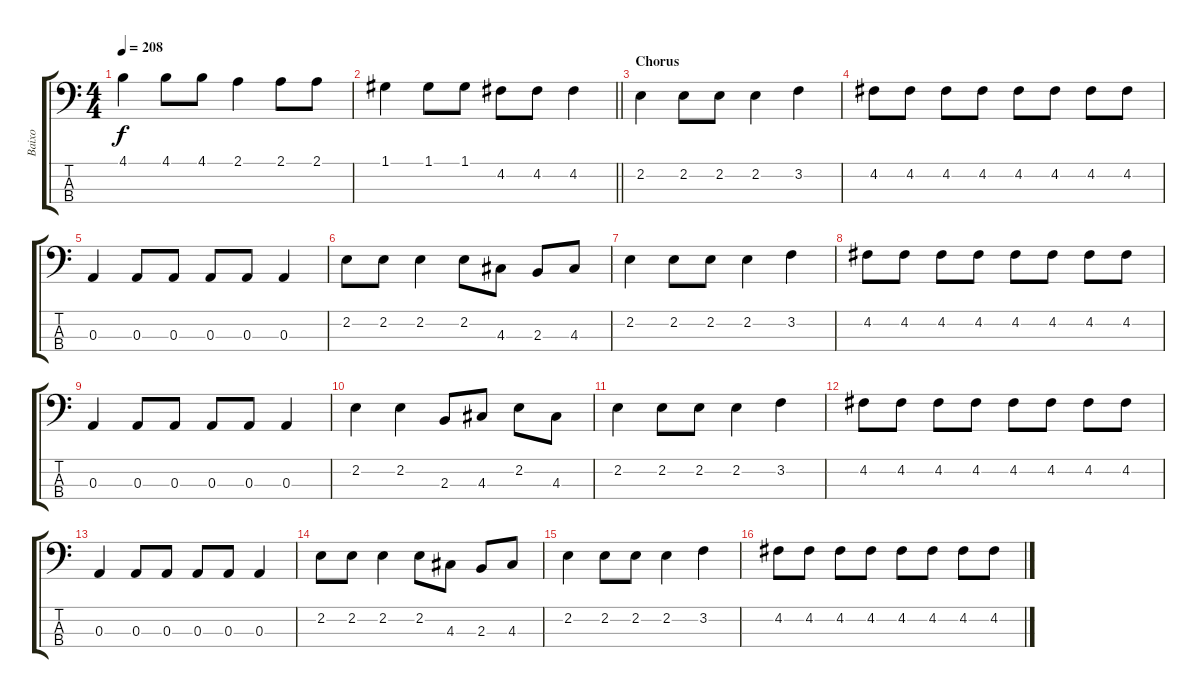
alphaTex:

\track ("Baixo" "Baixo") {instrument electricbasspick}
\staff {score tabs}
\tuning (G2 D2 A1 E1) {hide}
\ts (4 4)
\tempo 208
\clef f4
\ks c
4.1.4{dy f} 4.1.8 4.1.8 2.1.4 2.1.8 2.1.8 |
\barLineRight lightlight
1.1.4 1.1.8 1.1.8 4.2.8 4.2.8 4.2.4 |
\section ("" "Chorus")
2.2.4 2.2.8 2.2.8 2.2.4 3.2.4 |
4.2.8 4.2.8 4.2.8 4.2.8 4.2.8 4.2.8 4.2.8 4.2.8 |
0.3.4 0.3.8 0.3.8 0.3.8 0.3.8 0.3.4 |
2.2.8 2.2.8 2.2.4 2.2.8 4.3.8 2.3.8 4.3.8 |
2.2.4 2.2.8 2.2.8 2.2.4 3.2.4 |
4.2.8 4.2.8 4.2.8 4.2.8 4.2.8 4.2.8 4.2.8 4.2.8 |
0.3.4 0.3.8 0.3.8 0.3.8 0.3.8 0.3.4 |
2.2.4 2.2.4 2.3.8 4.3.8 2.2.8 4.3.8 |
2.2.4 2.2.8 2.2.8 2.2.4 3.2.4 |
4.2.8 4.2.8 4.2.8 4.2.8 4.2.8 4.2.8 4.2.8 4.2.8 |
0.3.4 0.3.8 0.3.8 0.3.8 0.3.8 0.3.4 |
2.2.8 2.2.8 2.2.4 2.2.8 4.3.8 2.3.8 4.3.8 |
2.2.4 2.2.8 2.2.8 2.2.4 3.2.4 |
4.2.8 4.2.8 4.2.8 4.2.8 4.2.8 4.2.8 4.2.8 4.2.8
